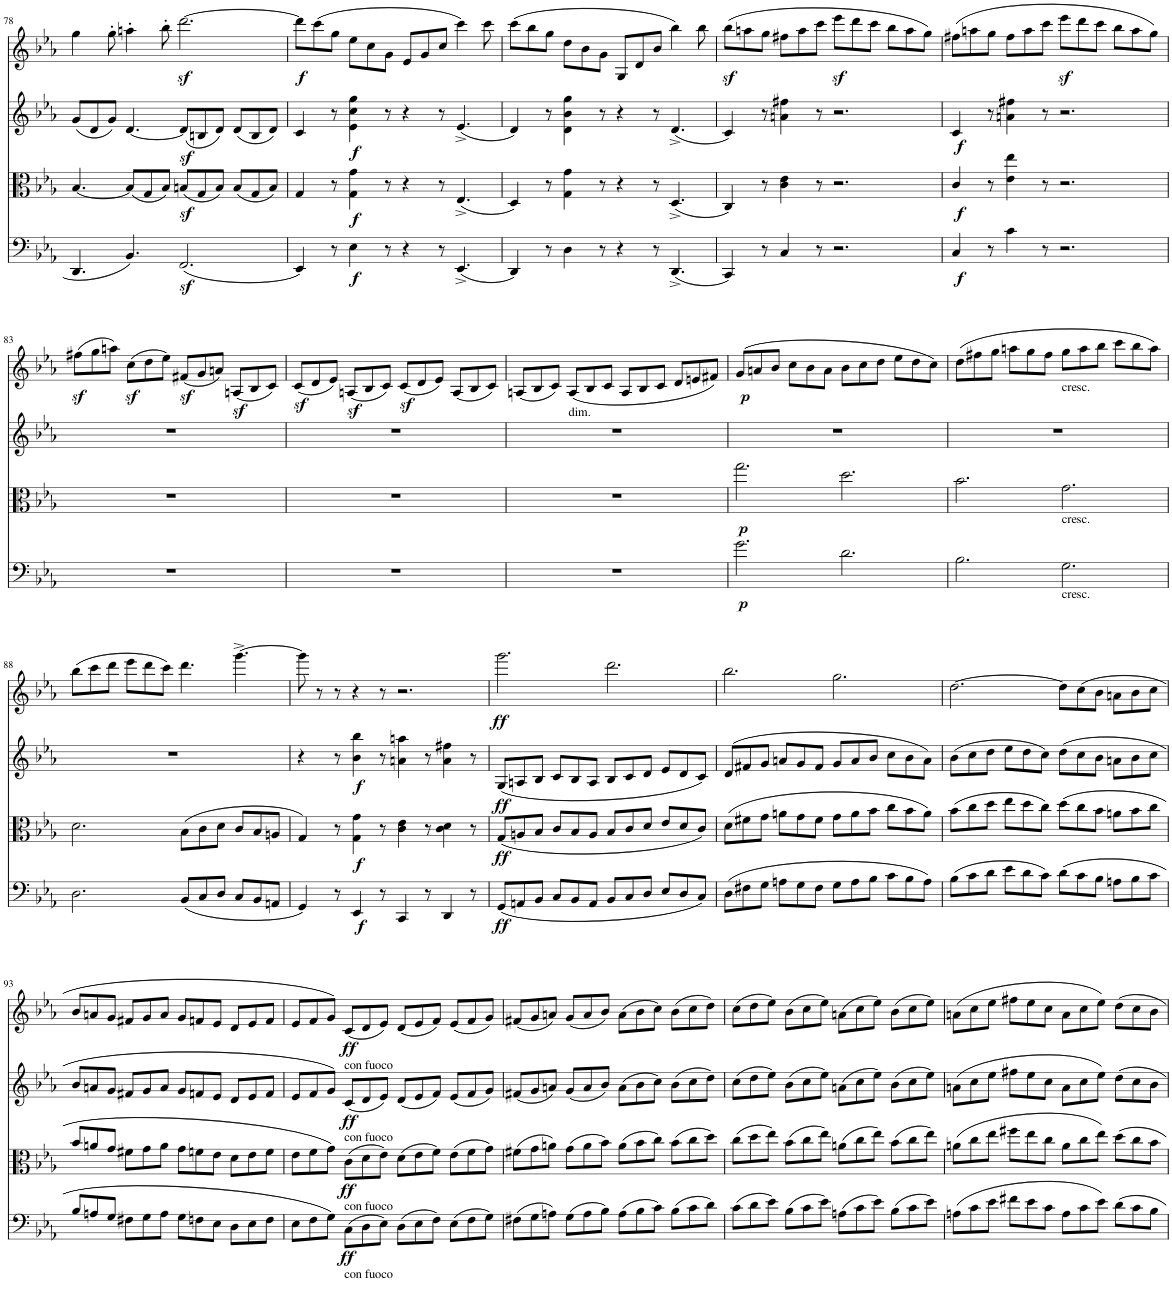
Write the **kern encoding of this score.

**kern	**dynam	**kern	**dynam	**kern	**dynam	**kern	**dynam
*part4	*part4	*part3	*part3	*part2	*part2	*part1	*part1
*staff4	*staff4	*staff3	*staff3	*staff2	*staff2	*staff1	*staff1
*I"Sampler	*	*I"Sampler	*	*I"Sampler	*	*I"Sampler	*
*I'Samp	*	*I'Samp	*	*I'Samp	*	*I'Samp	*
!!LO:PB:g=z
*clefF4	*	*clefC3	*	*clefG2	*	*clefG2	*
*k[b-e-a-]	*	*k[b-e-a-]	*	*k[b-e-a-]	*	*k[b-e-a-]	*
*M12/8	*	*M12/8	*	*M12/8	*	*M12/8	*
=78	=78	=78	=78	=78	=78	=78	=78
4.DD/	.	[4.B-/	.	(8g/L	.	4gg\	.
.	.	.	.	8d/	.	.	.
.	.	.	.	8g/J)	.	8gg'\	.
4.BB-/	.	(8B-/L]	.	[4.d/	.	4aan'\	.
.	.	8G/	.	.	.	.	.
.	.	8B-/J)	.	.	.	8bb-'\	.
(2.FFz</	.	(8Bnz</L	.	(8dz</L]	.	[2.dddz<\	.
.	.	8G/	.	8Bn/	.	.	.
.	.	8B/J)	.	8d/J)	.	.	.
.	.	(8B/L	.	(8d/L	.	.	.
.	.	8G/	.	8B/	.	.	.
.	.	8B/J)	.	8d/J)	.	.	.
=79	=79	=79	=79	=79	=79	=79	=79
!	!	!	!	!	!	!	!LO:DY:b
4EE-/)	.	4G/	.	4c/	.	8ddd\L]	f
.	.	.	.	.	.	(8ccc\	.
8r	.	8r	.	8r	.	8gg\J	.
!	!LO:DY:b	!	!LO:DY:b	!	!LO:DY:b	!	!
4E-\	f	4G\ 4g\	f	4e-\ 4cc\ 4gg\	f	8ee-\L	.
.	.	.	.	.	.	8cc\	.
8r	.	8r	.	8r	.	8g\J	.
4r	.	4r	.	4r	.	8e-/L	.
.	.	.	.	.	.	8g/	.
8r	.	8r	.	8r	.	8cc/J	.
(4.EE-^/	.	(4.E-^/	.	(4.e-^/	.	4ccc\)	.
.	.	.	.	.	.	8ccc\	.
=80	=80	=80	=80	=80	=80	=80	=80
4DD/)	.	4D/)	.	4d/)	.	(8ccc\L	.
.	.	.	.	.	.	8bb-\	.
8r	.	8r	.	8r	.	8gg\J	.
4D\	.	4G\ 4g\	.	4d\ 4b-\ 4gg\	.	8dd\L	.
.	.	.	.	.	.	8b-\	.
8r	.	8r	.	8r	.	8g\J	.
4r	.	4r	.	4r	.	8G/L	.
.	.	.	.	.	.	8d/	.
8r	.	8r	.	8r	.	8b-/J	.
(4.DD^/	.	(4.D^/	.	(4.d^/	.	4bb-\)	.
.	.	.	.	.	.	8bb-\	.
=81	=81	=81	=81	=81	=81	=81	=81
4CC/)	.	4C/)	.	4c/)	.	(8bb-z<\L	.
.	.	.	.	.	.	8aan\	.
8r	.	8r	.	8r	.	8gg\J	.
4C/	.	4c\ 4e-\	.	4an\ 4ff#X\	.	8ff#X\L	.
.	.	.	.	.	.	8aa\	.
8r	.	8r	.	8r	.	8ccc\J	.
2.r	.	2.r	.	2.r	.	8eee-z<\L	.
.	.	.	.	.	.	8ddd\	.
.	.	.	.	.	.	8ccc\J	.
.	.	.	.	.	.	8bb-\L	.
.	.	.	.	.	.	8aa\	.
.	.	.	.	.	.	8gg\J)	.
=82	=82	=82	=82	=82	=82	=82	=82
!	!LO:DY:b	!	!LO:DY:b	!	!LO:DY:b	!	!
4C/	f	4c/	f	4c/	f	(8ff#X\L	.
.	.	.	.	.	.	8aan\	.
8r	.	8r	.	8r	.	8gg\J	.
4c\	.	4e-\ 4ee-\	.	4an\ 4ff#X\	.	8ff#\L	.
.	.	.	.	.	.	8aa\	.
8r	.	8r	.	8r	.	8ccc\J	.
2.r	.	2.r	.	2.r	.	8eee-z<\L	.
.	.	.	.	.	.	8ddd\	.
.	.	.	.	.	.	8ccc\J	.
.	.	.	.	.	.	8bb-\L	.
.	.	.	.	.	.	8aa\	.
.	.	.	.	.	.	8gg\J)	.
!!LO:LB:g=z
=83	=83	=83	=83	=83	=83	=83	=83
1.r	.	1.r	.	1.r	.	(8ff#Xz<\L	.
.	.	.	.	.	.	8gg\	.
.	.	.	.	.	.	8aan\J)	.
.	.	.	.	.	.	(8ccz<\L	.
.	.	.	.	.	.	8dd\	.
.	.	.	.	.	.	8ee-\J)	.
.	.	.	.	.	.	(8f#Xz</L	.
.	.	.	.	.	.	8g/	.
.	.	.	.	.	.	8an/J)	.
.	.	.	.	.	.	(8Anz</L	.
.	.	.	.	.	.	8B-/	.
.	.	.	.	.	.	8c/J)	.
=84	=84	=84	=84	=84	=84	=84	=84
1.r	.	1.r	.	1.r	.	(8cz</L	.
.	.	.	.	.	.	8d/	.
.	.	.	.	.	.	8e-/J)	.
.	.	.	.	.	.	(8Anz</L	.
.	.	.	.	.	.	8B-/	.
.	.	.	.	.	.	8c/J)	.
.	.	.	.	.	.	(8cz</L	.
.	.	.	.	.	.	8d/	.
.	.	.	.	.	.	8e-/J)	.
.	.	.	.	.	.	(8A/L	.
.	.	.	.	.	.	8B-/	.
.	.	.	.	.	.	8c/J)	.
=85	=85	=85	=85	=85	=85	=85	=85
1.r	.	1.r	.	1.r	.	(8An/L	.
.	.	.	.	.	.	8B-/	.
.	.	.	.	.	.	8c/J)	.
!	!	!	!	!	!	!LO:TX:b:t=dim.	!
.	.	.	.	.	.	(8A/L	.
.	.	.	.	.	.	8B-/	.
.	.	.	.	.	.	8c/J	.
.	.	.	.	.	.	8A/L	.
.	.	.	.	.	.	8B-/	.
.	.	.	.	.	.	8c/J	.
.	.	.	.	.	.	8d/L	.
.	.	.	.	.	.	8en/	.
.	.	.	.	.	.	8f#X/J)	.
=86	=86	=86	=86	=86	=86	=86	=86
!	!LO:DY:b	!	!LO:DY:b	!	!	!	!LO:DY:b
2.g\	p	2.gg\	p	1.r	.	(8g/L	p
.	.	.	.	.	.	8an/	.
.	.	.	.	.	.	8b-/J	.
.	.	.	.	.	.	8cc\L	.
.	.	.	.	.	.	8b-\	.
.	.	.	.	.	.	8a\J	.
2.d\	.	2.dd\	.	.	.	8b-\L	.
.	.	.	.	.	.	8cc\	.
.	.	.	.	.	.	8dd\J	.
.	.	.	.	.	.	8ee-\L	.
.	.	.	.	.	.	8dd\	.
.	.	.	.	.	.	8cc\J)	.
=87	=87	=87	=87	=87	=87	=87	=87
2.B-\	.	2.b-\	.	1.r	.	(8dd\L	.
.	.	.	.	.	.	8ff#X\	.
.	.	.	.	.	.	8gg\J	.
.	.	.	.	.	.	8aan\L	.
.	.	.	.	.	.	8gg\	.
.	.	.	.	.	.	8ff#\J	.
!	!	!	!	!	!	!LO:TX:b:t=cresc.	!
!	!	!LO:TX:b:t=cresc.	!	!	!	!	!
!LO:TX:b:t=cresc.	!	!	!	!	!	!	!
2.G\	.	2.g\	.	.	.	8gg\L	.
.	.	.	.	.	.	8aa\	.
.	.	.	.	.	.	8bb-\J	.
.	.	.	.	.	.	8ccc\L	.
.	.	.	.	.	.	8bb-\	.
.	.	.	.	.	.	8aa\J)	.
!!LO:LB:g=z
=88	=88	=88	=88	=88	=88	=88	=88
2.D\	.	2.d\	.	1.r	.	(8bb-\L	.
.	.	.	.	.	.	8ccc\	.
.	.	.	.	.	.	8ddd\J	.
.	.	.	.	.	.	8eee-\L	.
.	.	.	.	.	.	8ddd\	.
.	.	.	.	.	.	8ccc\J)	.
(8BB-/L	.	(8B-\L	.	.	.	4.ddd\	.
8C/	.	8c\	.	.	.	.	.
8D/J	.	8d\J	.	.	.	.	.
8C/L	.	8c/L	.	.	.	[4.ggg^\	.
8BB-/	.	8B-/	.	.	.	.	.
8AAn/J	.	8An/J	.	.	.	.	.
=89	=89	=89	=89	=89	=89	=89	=89
4GG/)	.	4G/)	.	4r	.	8ggg\]	.
.	.	.	.	.	.	8r	.
8r	.	8r	.	8r	.	8r	.
!	!LO:DY:b	!	!LO:DY:b	!	!LO:DY:b	!	!
4EE-/	f	4G\ 4g\	f	4b-\ 4bb-\	f	4r	.
8r	.	8r	.	8r	.	8r	.
4CC/	.	4c\ 4e-\	.	4an\ 4aan\	.	2.r	.
8r	.	8r	.	8r	.	.	.
4DD/	.	4c\ 4d\	.	4a\ 4ff#X\	.	.	.
8r	.	8r	.	8r	.	.	.
=90	=90	=90	=90	=90	=90	=90	=90
!	!LO:DY:b	!	!LO:DY:b	!	!LO:DY:b	!	!LO:DY:b
(8GG/L	ff	(8G/L	ff	(8G/L	ff	2.ggg\	ff
8AAn/	.	8An/	.	8An/	.	.	.
8BB-/J	.	8B-/J	.	8B-/J	.	.	.
8C/L	.	8c/L	.	8c/L	.	.	.
8BB-/	.	8B-/	.	8B-/	.	.	.
8AA/J	.	8A/J	.	8A/J	.	.	.
8BB-/L	.	8B-/L	.	8B-/L	.	2.ddd\	.
8C/	.	8c/	.	8c/	.	.	.
8D/J	.	8d/J	.	8d/J	.	.	.
8E-/L	.	8e-/L	.	8e-/L	.	.	.
8D/	.	8d/	.	8d/	.	.	.
8C/J)	.	8c/J)	.	8c/J)	.	.	.
=91	=91	=91	=91	=91	=91	=91	=91
(8D\L	.	(8d\L	.	(8d/L	.	2.bb-\	.
8F#X\	.	8f#X\	.	8f#X/	.	.	.
8G\J	.	8g\J	.	8g/J	.	.	.
8An\L	.	8an\L	.	8an/L	.	.	.
8G\	.	8g\	.	8g/	.	.	.
8F#\J	.	8f#\J	.	8f#/J	.	.	.
8G\L	.	8g\L	.	8g/L	.	2.gg\	.
8A\	.	8a\	.	8a/	.	.	.
8B-\J	.	8b-\J	.	8b-/J	.	.	.
8c\L	.	8cc\L	.	8cc\L	.	.	.
8B-\	.	8b-\	.	8b-\	.	.	.
8A\J)	.	8a\J)	.	8a\J)	.	.	.
=92	=92	=92	=92	=92	=92	=92	=92
(8B-\L	.	(8b-\L	.	(8b-\L	.	[2.dd\	.
8c\	.	8cc\	.	8cc\	.	.	.
8d\J	.	8dd\J	.	8dd\J	.	.	.
8e-\L	.	8ee-\L	.	8ee-\L	.	.	.
8d\	.	8dd\	.	8dd\	.	.	.
8c\J)	.	8cc\J)	.	8cc\J)	.	.	.
(8d\L	.	(8dd\L	.	(8dd\L	.	8dd\L]	.
8c\	.	8cc\	.	8cc\	.	(8cc\	.
8B-\J	.	8b-\J	.	8b-\J	.	8b-\J	.
8An\L	.	8an\L	.	8an\L	.	8an\L	.
8B-\	.	8b-\	.	8b-\	.	8b-\	.
8c\J	.	8cc\J	.	8cc\J	.	8cc\J	.
!!LO:LB:g=z
=93	=93	=93	=93	=93	=93	=93	=93
8B-/L	.	8b-/L	.	8b-/L	.	8b-/L	.
8An/	.	8an/	.	8an/	.	8an/	.
8G/J	.	8g/J	.	8g/J	.	8g/J	.
8F#X\L	.	8f#X\L	.	8f#X/L	.	8f#X/L	.
8G\	.	8g\	.	8g/	.	8g/	.
8A\J	.	8a\J	.	8a/J	.	8a/J	.
8G\L	.	8g\L	.	8g/L	.	8g/L	.
8Fn\	.	8fn\	.	8fn/	.	8fn/	.
8E-\J	.	8e-\J	.	8e-/J	.	8e-/J	.
8D\L	.	8d\L	.	8d/L	.	8d/L	.
8E-\	.	8e-\	.	8e-/	.	8e-/	.
8F\J	.	8f\J	.	8f/J	.	8f/J	.
=94	=94	=94	=94	=94	=94	=94	=94
8E-\L	.	8e-\L	.	8e-/L	.	8e-/L	.
8F\	.	8f\	.	8f/	.	8f/	.
8G\J)	.	8g\J)	.	8g/J)	.	8g/J)	.
!	!	!	!	!	!	!LO:TX:b:t=con fuoco	!
!	!	!	!	!LO:TX:b:t=con fuoco	!	!	!
!	!	!LO:TX:b:t=con fuoco	!	!	!	!	!
!LO:TX:b:t=con fuoco	!	!	!	!	!	!	!
!	!LO:DY:b	!	!LO:DY:b	!	!LO:DY:b	!	!LO:DY:b
(8C\L	ff	(8c\L	ff	(8c/L	ff	(8c/L	ff
8D\	.	8d\	.	8d/	.	8d/	.
8E-\J)	.	8e-\J)	.	8e-/J)	.	8e-/J)	.
(8D\L	.	(8d\L	.	(8d/L	.	(8d/L	.
8E-\	.	8e-\	.	8e-/	.	8e-/	.
8F\J)	.	8f\J)	.	8f/J)	.	8f/J)	.
(8E-\L	.	(8e-\L	.	(8e-/L	.	(8e-/L	.
8F\	.	8f\	.	8f/	.	8f/	.
8G\J)	.	8g\J)	.	8g/J)	.	8g/J)	.
=95	=95	=95	=95	=95	=95	=95	=95
(8F#X\L	.	(8f#X\L	.	(8f#X/L	.	(8f#X/L	.
8G\	.	8g\	.	8g/	.	8g/	.
8An\J)	.	8an\J)	.	8an/J)	.	8an/J)	.
(8G\L	.	(8g\L	.	(8g/L	.	(8g/L	.
8A\	.	8a\	.	8a/	.	8a/	.
8B-\J)	.	8b-\J)	.	8b-/J)	.	8b-/J)	.
(8A\L	.	(8a\L	.	(8a\L	.	(8a\L	.
8B-\	.	8b-\	.	8b-\	.	8b-\	.
8c\J)	.	8cc\J)	.	8cc\J)	.	8cc\J)	.
(8B-\L	.	(8b-\L	.	(8b-\L	.	(8b-\L	.
8c\	.	8cc\	.	8cc\	.	8cc\	.
8d\J)	.	8dd\J)	.	8dd\J)	.	8dd\J)	.
=96	=96	=96	=96	=96	=96	=96	=96
(8c\L	.	(8cc\L	.	(8cc\L	.	(8cc\L	.
8d\	.	8dd\	.	8dd\	.	8dd\	.
8e-\J)	.	8ee-\J)	.	8ee-\J)	.	8ee-\J)	.
(8B-\L	.	(8b-\L	.	(8b-\L	.	(8b-\L	.
8c\	.	8cc\	.	8cc\	.	8cc\	.
8e-\J)	.	8ee-\J)	.	8ee-\J)	.	8ee-\J)	.
(8An\L	.	(8an\L	.	(8an\L	.	(8an\L	.
8c\	.	8cc\	.	8cc\	.	8cc\	.
8e-\J)	.	8ee-\J)	.	8ee-\J)	.	8ee-\J)	.
(8B-\L	.	(8b-\L	.	(8b-\L	.	(8b-\L	.
8c\	.	8cc\	.	8cc\	.	8cc\	.
8e-\J)	.	8ee-\J)	.	8ee-\J)	.	8ee-\J)	.
=97	=97	=97	=97	=97	=97	=97	=97
(8An\L	.	(8an\L	.	(8an\L	.	(8an\L	.
8c\	.	8cc\	.	8cc\	.	8cc\	.
8e-\J	.	8ee-\J	.	8ee-\J	.	8ee-\J	.
8f#X\L	.	8ff#X\L	.	8ff#X\L	.	8ff#X\L	.
8e-\	.	8ee-\	.	8ee-\	.	8ee-\	.
8c\J	.	8cc\J	.	8cc\J	.	8cc\J	.
8A\L	.	8a\L	.	8a\L	.	8a\L	.
8c\	.	8cc\	.	8cc\	.	8cc\	.
8e-\J)	.	8ee-\J)	.	8ee-\J)	.	8ee-\J)	.
8d\L	.	8dd\L	.	8dd\L	.	8dd\L	.
8c\	.	8cc\	.	8cc\	.	8cc\	.
8B-\J	.	8b-\J	.	8b-\J	.	8b-\J	.
=	=	=	=	=	=	=	=
*-	*-	*-	*-	*-	*-	*-	*-
